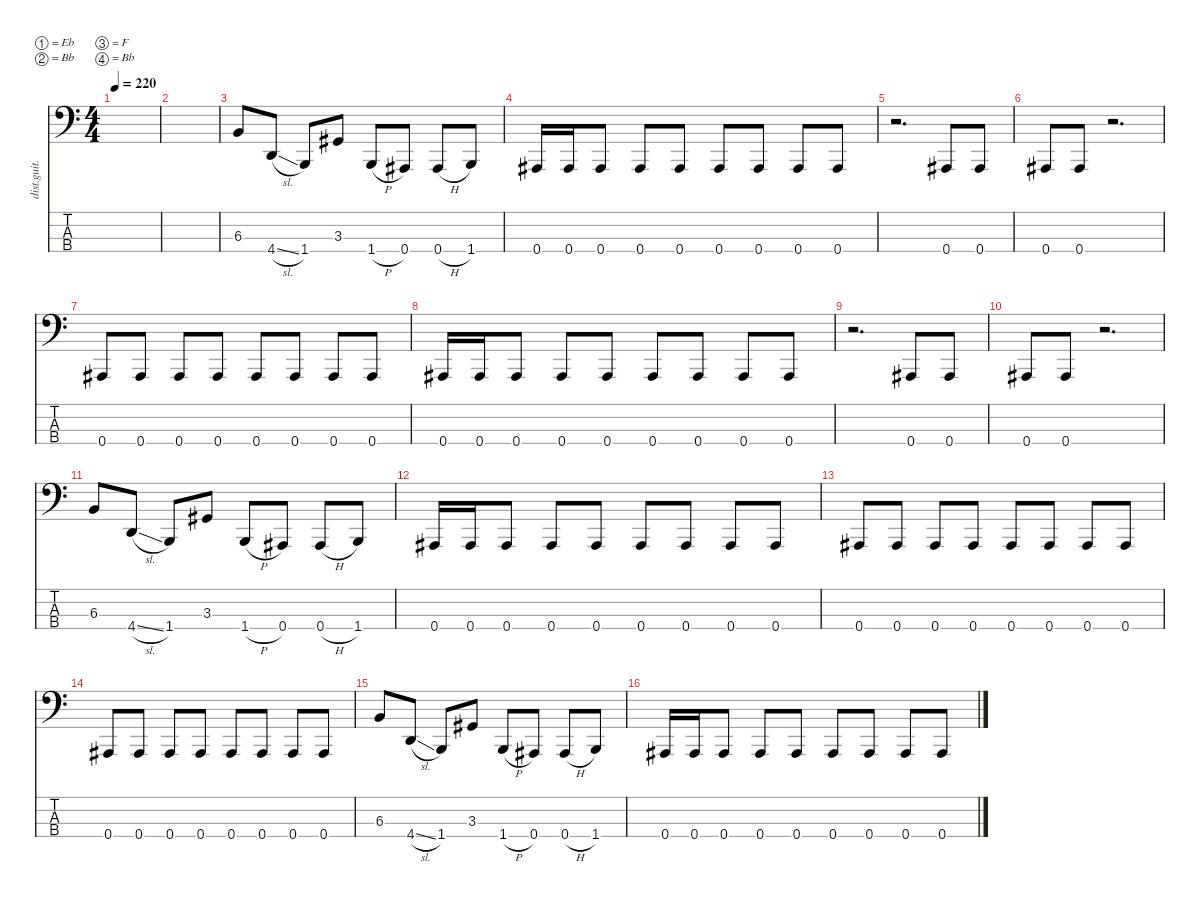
\defaultSystemsLayout 4
\hideDynamics
\bracketExtendMode nobrackets
\otherSystemsTrackNameOrientation horizontal
\track ("Bass" "dist.guit.") {instrument electricbasspick}
\staff {score tabs}
\tuning (Eb2 Bb1 F1 Bb0)
\ts (4 4)
\tempo 220
\clef f4
\ks c
|
|
6.3.8{beam Up} 4.4{sl}.8{beam Up} 1.4.8{beam Up} 3.3{acc #}.8{beam Up} 1.4{h}.8{beam Up} 0.4{acc #}.8{beam Up} 0.4{h acc #}.8{beam Up} 1.4.8{beam Up} |
0.4{acc #}.16{beam Up} 0.4{acc #}.16{beam Up} 0.4{acc #}.8{beam Up} 0.4{acc #}.8{beam Up} 0.4{acc #}.8{beam Up} 0.4{acc #}.8{beam Up} 0.4{acc #}.8{beam Up} 0.4{acc #}.8{beam Up} 0.4{acc #}.8{beam Up} |
r.2{d beam Down} 0.4{acc #}.8{beam Up} 0.4{acc #}.8{beam Up} |
0.4{acc #}.8{beam Up} 0.4{acc #}.8{beam Up} r.2{d beam Up} |
0.4{acc #}.8{beam Up} 0.4{acc #}.8{beam Up} 0.4{acc #}.8{beam Up} 0.4{acc #}.8{beam Up} 0.4{acc #}.8{beam Up} 0.4{acc #}.8{beam Up} 0.4{acc #}.8{beam Up} 0.4{acc #}.8{beam Up} |
0.4{acc #}.16{beam Up} 0.4{acc #}.16{beam Up} 0.4{acc #}.8{beam Up} 0.4{acc #}.8{beam Up} 0.4{acc #}.8{beam Up} 0.4{acc #}.8{beam Up} 0.4{acc #}.8{beam Up} 0.4{acc #}.8{beam Up} 0.4{acc #}.8{beam Up} |
r.2{d beam Down} 0.4{acc #}.8{beam Up} 0.4{acc #}.8{beam Up} |
0.4{acc #}.8{beam Up} 0.4{acc #}.8{beam Up} r.2{d beam Up} |
6.3.8{beam Up} 4.4{sl}.8{beam Up} 1.4.8{beam Up} 3.3{acc #}.8{beam Up} 1.4{h}.8{beam Up} 0.4{acc #}.8{beam Up} 0.4{h acc #}.8{beam Up} 1.4.8{beam Up} |
0.4{acc #}.16{beam Up} 0.4{acc #}.16{beam Up} 0.4{acc #}.8{beam Up} 0.4{acc #}.8{beam Up} 0.4{acc #}.8{beam Up} 0.4{acc #}.8{beam Up} 0.4{acc #}.8{beam Up} 0.4{acc #}.8{beam Up} 0.4{acc #}.8{beam Up} |
0.4{acc #}.8{beam Up} 0.4{acc #}.8{beam Up} 0.4{acc #}.8{beam Up} 0.4{acc #}.8{beam Up} 0.4{acc #}.8{beam Up} 0.4{acc #}.8{beam Up} 0.4{acc #}.8{beam Up} 0.4{acc #}.8{beam Up} |
0.4{acc #}.8{beam Up} 0.4{acc #}.8{beam Up} 0.4{acc #}.8{beam Up} 0.4{acc #}.8{beam Up} 0.4{acc #}.8{beam Up} 0.4{acc #}.8{beam Up} 0.4{acc #}.8{beam Up} 0.4{acc #}.8{beam Up} |
6.3.8{beam Up} 4.4{sl}.8{beam Up} 1.4.8{beam Up} 3.3{acc #}.8{beam Up} 1.4{h}.8{beam Up} 0.4{acc #}.8{beam Up} 0.4{h acc #}.8{beam Up} 1.4.8{beam Up} |
0.4{acc #}.16{beam Up} 0.4{acc #}.16{beam Up} 0.4{acc #}.8{beam Up} 0.4{acc #}.8{beam Up} 0.4{acc #}.8{beam Up} 0.4{acc #}.8{beam Up} 0.4{acc #}.8{beam Up} 0.4{acc #}.8{beam Up} 0.4{acc #}.8{beam Up}
